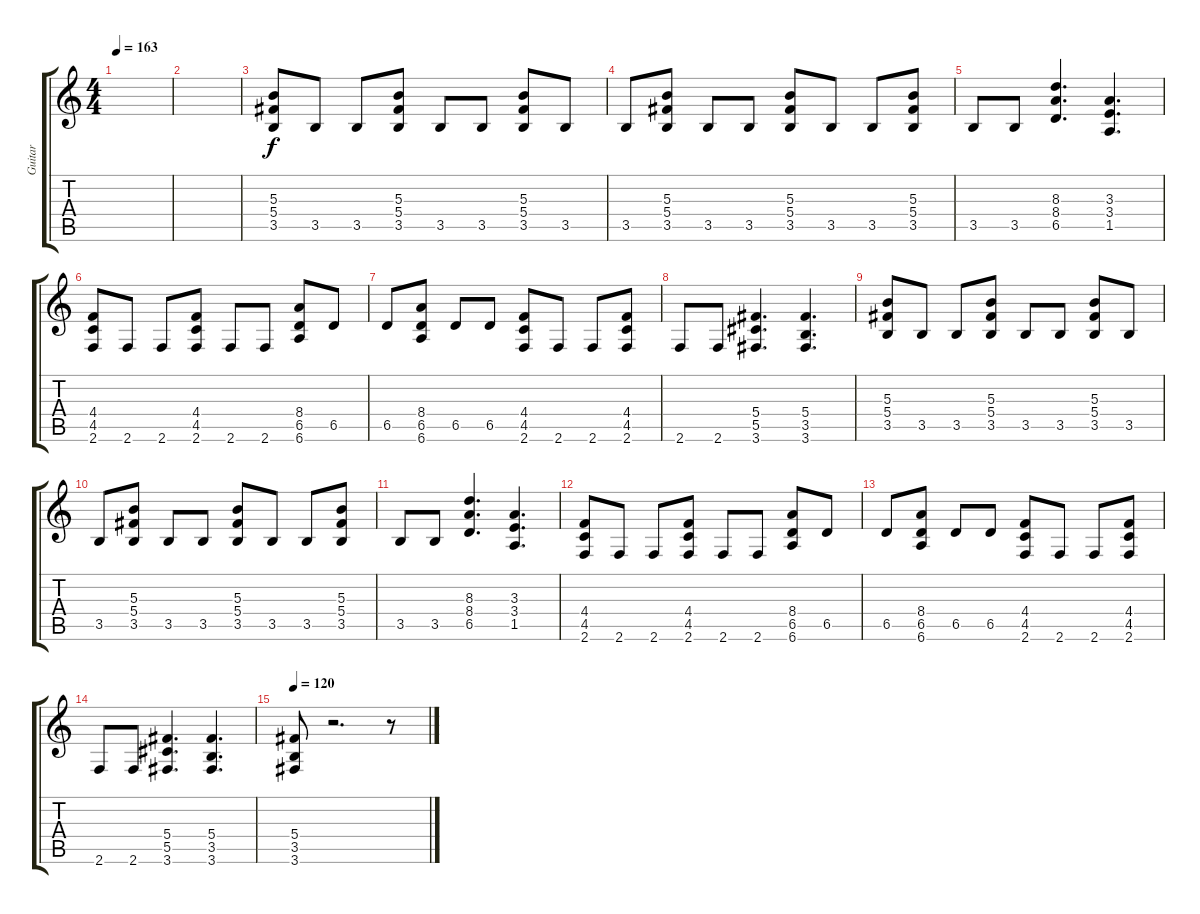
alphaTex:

\track ("Guitar" "Guitar") {instrument distortionguitar}
\staff {score tabs}
\tuning (Eb4 Bb3 Gb3 Db3 Ab2 Eb2) {hide}
\ts (4 4)
\tempo 163
\clef g2
\ks c
|
|
(5.3 5.4 3.5).8 3.5.8 3.5.8 (5.3 5.4 3.5).8 3.5.8 3.5.8 (5.3 5.4 3.5).8 3.5.8 |
3.5.8 (5.3 5.4 3.5).8 3.5.8 3.5.8 (5.3 5.4 3.5).8 3.5.8 3.5.8 (5.3 5.4 3.5).8 |
3.5.8 3.5.8 (8.3 8.4 6.5).4{d} (3.3 3.4 1.5).4{d} |
(4.4 4.5 2.6).8 2.6.8 2.6.8 (4.4 4.5 2.6).8 2.6.8 2.6.8 (8.4 6.5 6.6).8 6.5.8 |
6.5.8 (8.4 6.5 6.6).8 6.5.8 6.5.8 (4.4 4.5 2.6).8 2.6.8 2.6.8 (4.4 4.5 2.6).8 |
2.6.8 2.6.8 (5.4 5.5 3.6).4{d} (5.4 3.5 3.6).4{d} |
(5.3 5.4 3.5).8 3.5.8 3.5.8 (5.3 5.4 3.5).8 3.5.8 3.5.8 (5.3 5.4 3.5).8 3.5.8 |
3.5.8 (5.3 5.4 3.5).8 3.5.8 3.5.8 (5.3 5.4 3.5).8 3.5.8 3.5.8 (5.3 5.4 3.5).8 |
3.5.8 3.5.8 (8.3 8.4 6.5).4{d} (3.3 3.4 1.5).4{d} |
(4.4 4.5 2.6).8 2.6.8 2.6.8 (4.4 4.5 2.6).8 2.6.8 2.6.8 (8.4 6.5 6.6).8 6.5.8 |
6.5.8 (8.4 6.5 6.6).8 6.5.8 6.5.8 (4.4 4.5 2.6).8 2.6.8 2.6.8 (4.4 4.5 2.6).8 |
2.6.8 2.6.8 (5.4 5.5 3.6).4{d} (5.4 3.5 3.6).4{d} |
\tempo 120
(5.4 3.5 3.6).8 r.2{d} r.8
